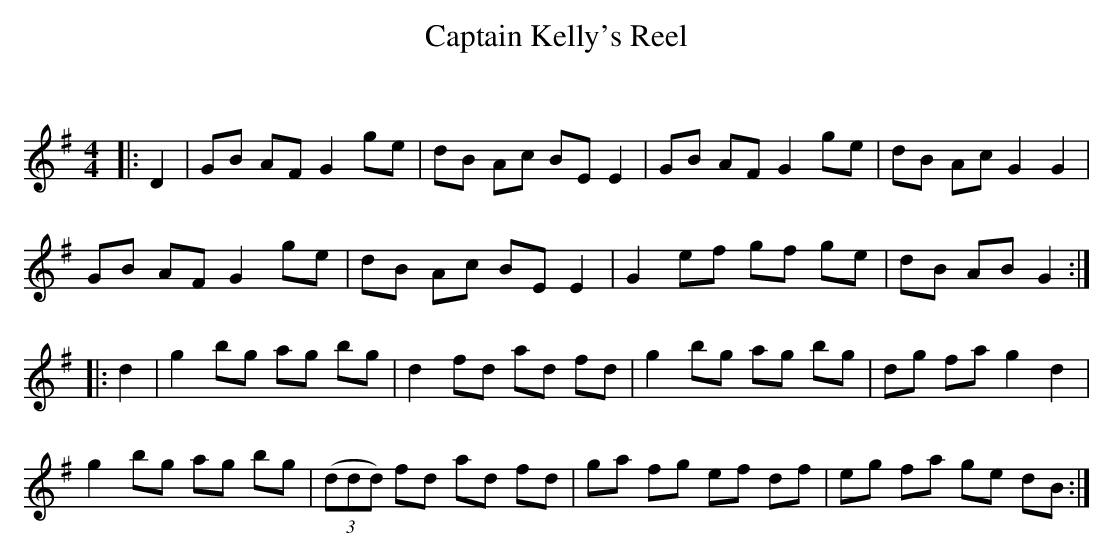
X:1
T: Captain Kelly's Reel
C:
Q: 232
K:G
M:4/4
L:1/8
|:D2|GB AF G2 ge|dB Ac BE E2|GB AF G2 ge|dB Ac G2 G2|
GB AF G2 ge|dB Ac BE E2|G2 ef gf ge|dB AB G2:|
|:d2|g2 bg ag bg|d2 fd ad fd|g2 bg ag bg|dg fa g2 d2|
g2 bg ag bg|((3ddd) fd ad fd|ga fg ef df|eg fa ge dB:|
